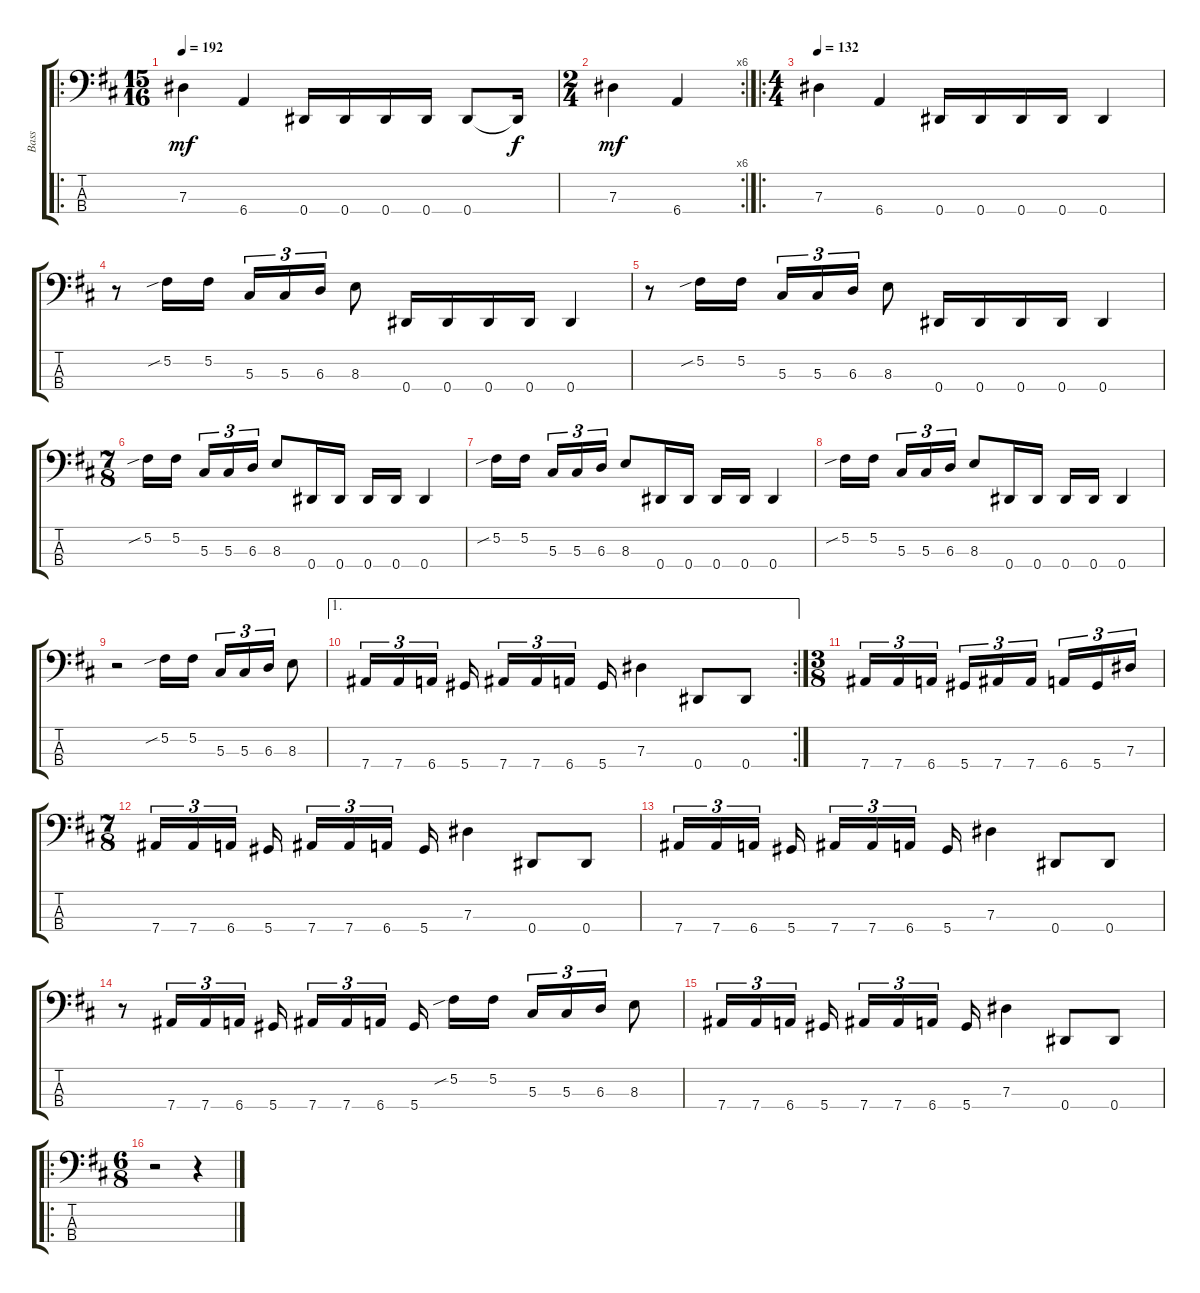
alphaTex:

\track ("Bass" "Bass") {instrument electricbassfinger}
\staff {score tabs}
\tuning (Gb2 Db2 Ab1 Eb1) {hide}
\ro
\ts (15 16)
\tempo 192
\clef f4
\ks d
7.3.4{dy mf} 6.4.4 0.4.16 0.4.16 0.4.16 0.4.16 0.4.8 0.4{t}.16{dy f} |
\rc 6
\ts (2 4)
7.3.4{dy mf} 6.4.4 |
\ro
\ts (4 4)
\tempo 132
7.3.4 6.4.4 0.4.16 0.4.16 0.4.16 0.4.16 0.4.4 |
r.8 5.2{sib}.16 5.2.16 5.3.16{tu (3 2)} 5.3.16{tu (3 2)} 6.3.16{tu (3 2)} 8.3.8 0.4.16 0.4.16 0.4.16 0.4.16 0.4.4 |
r.8 5.2{sib}.16 5.2.16 5.3.16{tu (3 2)} 5.3.16{tu (3 2)} 6.3.16{tu (3 2)} 8.3.8 0.4.16 0.4.16 0.4.16 0.4.16 0.4.4 |
\ts (7 8)
5.2{sib}.16 5.2.16 5.3.16{tu (3 2)} 5.3.16{tu (3 2)} 6.3.16{tu (3 2)} 8.3.8 0.4.16 0.4.16 0.4.16 0.4.16 0.4.4 |
5.2{sib}.16 5.2.16 5.3.16{tu (3 2)} 5.3.16{tu (3 2)} 6.3.16{tu (3 2)} 8.3.8 0.4.16 0.4.16 0.4.16 0.4.16 0.4.4 |
5.2{sib}.16 5.2.16 5.3.16{tu (3 2)} 5.3.16{tu (3 2)} 6.3.16{tu (3 2)} 8.3.8 0.4.16 0.4.16 0.4.16 0.4.16 0.4.4 |
r.2 5.2{sib}.16 5.2.16 5.3.16{tu (3 2)} 5.3.16{tu (3 2)} 6.3.16{tu (3 2)} 8.3.8 |
\ae 1
\rc 2
7.4.16{tu (3 2)} 7.4.16{tu (3 2)} 6.4.16{tu (3 2)} 5.4.16{beam splitsecondary} 7.4.16{tu (3 2)} 7.4.16{tu (3 2)} 6.4.16{tu (3 2)} 5.4.16 7.3.4 0.4.8 0.4.8 |
\ts (3 8)
7.4.16{tu (3 2)} 7.4.16{tu (3 2)} 6.4.16{tu (3 2)} 5.4.16{tu (3 2)} 7.4.16{tu (3 2)} 7.4.16{tu (3 2)} 6.4.16{tu (3 2)} 5.4.16{tu (3 2)} 7.3.16{tu (3 2)} |
\ts (7 8)
7.4.16{tu (3 2)} 7.4.16{tu (3 2)} 6.4.16{tu (3 2)} 5.4.16{beam splitsecondary} 7.4.16{tu (3 2)} 7.4.16{tu (3 2)} 6.4.16{tu (3 2)} 5.4.16 7.3.4 0.4.8 0.4.8 |
7.4.16{tu (3 2)} 7.4.16{tu (3 2)} 6.4.16{tu (3 2)} 5.4.16{beam splitsecondary} 7.4.16{tu (3 2)} 7.4.16{tu (3 2)} 6.4.16{tu (3 2)} 5.4.16 7.3.4 0.4.8 0.4.8 |
r.8 7.4.16{tu (3 2)} 7.4.16{tu (3 2)} 6.4.16{tu (3 2)} 5.4.16{beam splitsecondary} 7.4.16{tu (3 2)} 7.4.16{tu (3 2)} 6.4.16{tu (3 2)} 5.4.16 5.2{sib}.16 5.2.16 5.3.16{tu (3 2)} 5.3.16{tu (3 2)} 6.3.16{tu (3 2)} 8.3.8 |
7.4.16{tu (3 2)} 7.4.16{tu (3 2)} 6.4.16{tu (3 2)} 5.4.16{beam splitsecondary} 7.4.16{tu (3 2)} 7.4.16{tu (3 2)} 6.4.16{tu (3 2)} 5.4.16 7.3.4 0.4.8 0.4.8 |
\ro
\ts (6 8)
r.2 r.4
